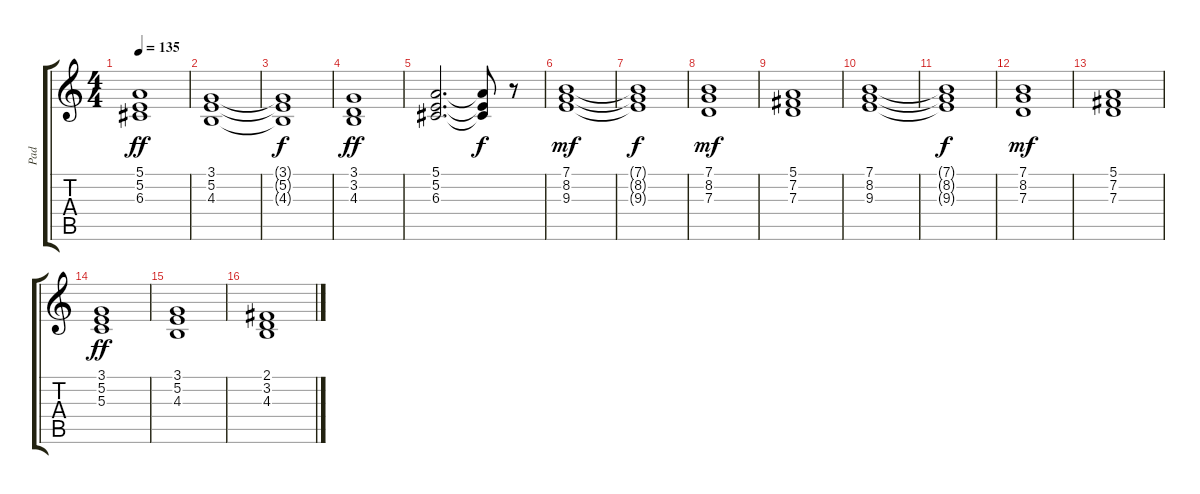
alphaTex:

\track ("Pad                                 " "Pad       ") {instrument synthstrings1}
\staff {score tabs}
\tuning (E4 B3 G3 D3 A2 E2) {hide}
\ts (4 4)
\tempo 135
\clef g2
\ks c
(5.1 5.2 6.3).1{dy ff} |
(3.1 5.2 4.3).1 |
(3.1{t} 5.2{t} 4.3{t}).1{dy f} |
(3.1 3.2 4.3).1{dy ff} |
(5.1 5.2 6.3).2{d} (5.1{t} 5.2{t} 6.3{t}).8{dy f} r.8 |
(7.1 8.2 9.3).1{dy mf} |
(7.1{t} 8.2{t} 9.3{t}).1{dy f} |
(7.1 8.2 7.3).1{dy mf} |
(5.1 7.2 7.3).1 |
(7.1 8.2 9.3).1 |
(7.1{t} 8.2{t} 9.3{t}).1{dy f} |
(7.1 8.2 7.3).1{dy mf} |
(5.1 7.2 7.3).1 |
(3.1 5.2 5.3).1{dy ff} |
(3.1 5.2 4.3).1 |
(2.1 3.2 4.3).1
